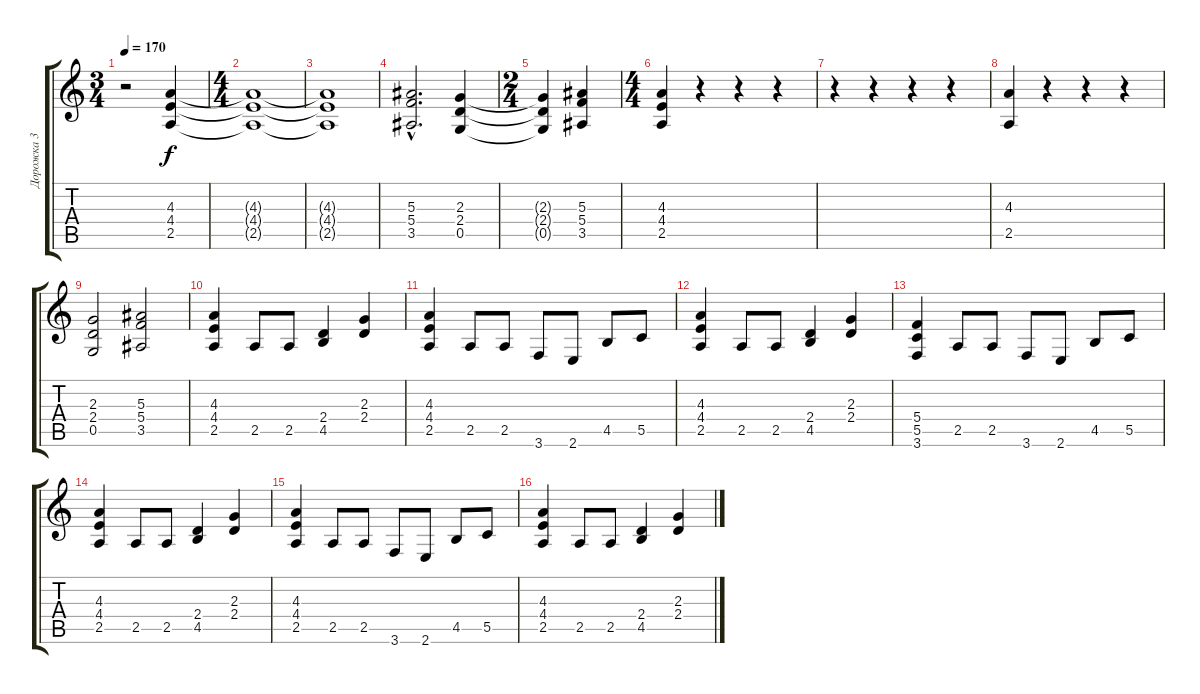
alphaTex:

\track ("Дорожка 3" "Дорожка 3") {instrument distortionguitar}
\staff {score tabs}
\tuning (D4 A3 F3 C3 G2 D2) {hide}
\ts (3 4)
\tempo 170
\clef g2
\ks c
r.2{dy f} (4.3 4.4 2.5).4 |
\ts (4 4)
(4.3{t} 4.4{t} 2.5{t}).1 |
(4.3{t} 4.4{t} 2.5{t}).1 |
(5.3{hac} 5.4{hac} 3.5{hac}).2{d} (2.3 2.4 0.5).4 |
\ts (2 4)
(2.3{t} 2.4{t} 0.5{t}).4 (5.3 5.4 3.5).4 |
\ts (4 4)
(4.3 4.4 2.5).4 r.4 r.4 r.4 |
r.4 r.4 r.4 r.4 |
(4.3 2.5).4 r.4 r.4 r.4 |
(2.3 2.4 0.5).2 (5.3 5.4 3.5).2 |
(4.3 4.4 2.5).4 2.5.8 2.5.8 (2.4 4.5).4 (2.3 2.4).4 |
(4.3 4.4 2.5).4 2.5.8 2.5.8 3.6.8 2.6.8 4.5.8 5.5.8 |
(4.3 4.4 2.5).4 2.5.8 2.5.8 (2.4 4.5).4 (2.3 2.4).4 |
(5.4 5.5 3.6).4 2.5.8 2.5.8 3.6.8 2.6.8 4.5.8 5.5.8 |
(4.3 4.4 2.5).4 2.5.8 2.5.8 (2.4 4.5).4 (2.3 2.4).4 |
(4.3 4.4 2.5).4 2.5.8 2.5.8 3.6.8 2.6.8 4.5.8 5.5.8 |
(4.3 4.4 2.5).4 2.5.8 2.5.8 (2.4 4.5).4 (2.3 2.4).4
